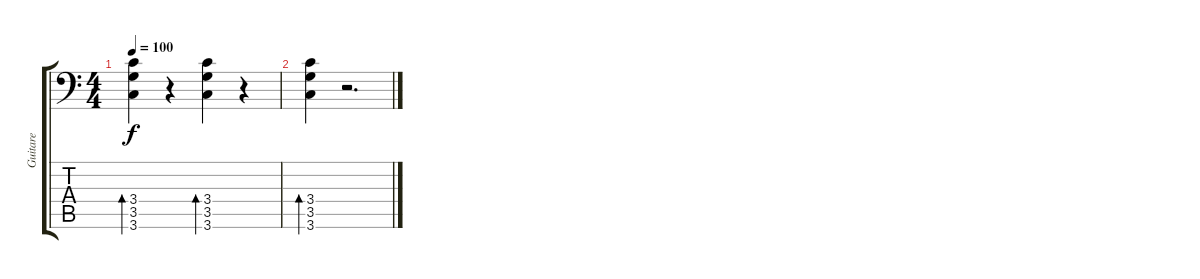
\track ("Guitare" "Guitare") {instrument overdrivenguitar}
\staff {score tabs}
\tuning (B3 Gb3 D3 A2 E2 A1) {hide}
\ts (4 4)
\tempo 100
\clef f4
\ks c
(3.4 3.5 3.6).4{bd 240 dy f} r.4 (3.4 3.5 3.6).4{bd 240} r.4 |
(3.4 3.5 3.6).4{bd 240} r.2{d}
